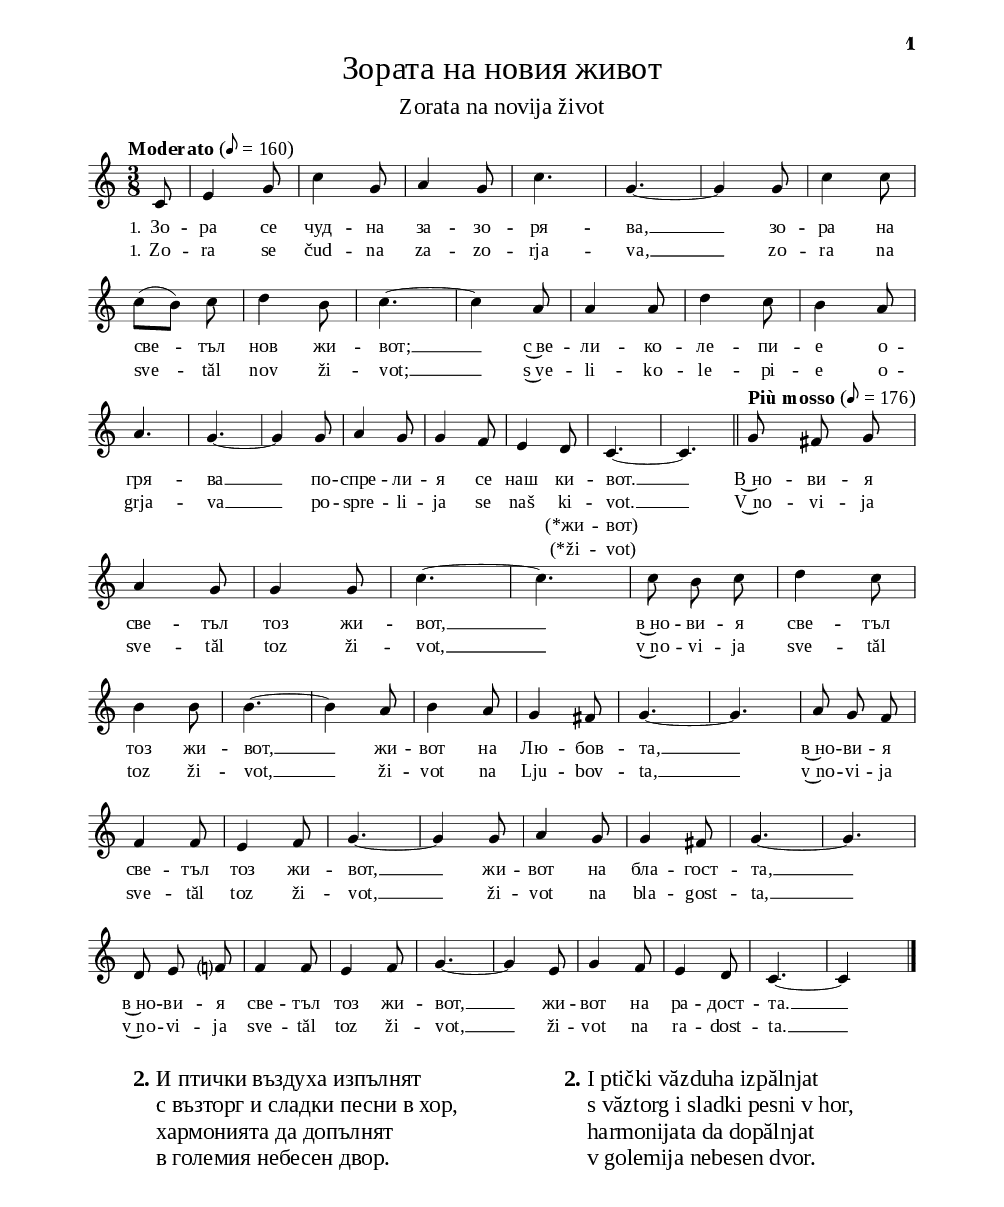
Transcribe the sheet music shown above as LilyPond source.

\version "2.24.4"

% include paper part and global functions
\include "include/globals.ily"

\bookpart {
  \label #'ref016
  \tocItem \markup "Зората на новия живот – Zorata na novija život"
  \include "include/bookpart-paper.ily"
  \score {
    \include "include/score-layout.ily"

    \new Voice \absolute  {
      \clef treble
      \key c \major
      \time 3/8
      \tempoFunc "Moderato" 8 "160"
      \partial 8
      \autoBeamOff
      c'8 |e'4 g'8|c''4 g'8 |a'4 g'8 |c''4.| g'4. ~ |  g'4 g'8 |
      c''4 c''8| \break \once \autoBeamOn c''8 ([  b'8  ])  \noBeam  c''8 |d''4 b'8  |c''4. ~ | c''4  a'8| a'4 a'8|
      d''4  c''8|  b'4 a'8| \break a'4. | g'4. ~ | g'4  g'8 | a'4 g'8 | g'4 f'8 |
      e'4 d'8 | c'4. ~ | c'4.  |   \bar "||"
      \tempoFunc "Più mosso" 8 "176"
      g'8  fis'8 g'8 | \break a'4 g'8 | g'4 g'8 | c''4. ~ |
      c''4.  |   c''8 b'8 c''8| d''4 c''8 |  \break b'4  b'8 | b'4. ~ | b'4   a'8| b'4 a'8 |
      g'4 fis'8 | g'4. ~ | g'4.  |  a'8 g'8 f'8 | \break f'4 f'8 | e'4 f'8 | g'4. ~ |
      g'4  g'8 | a'4 g'8 | g'4 fis'8 | g'4. ~ | g'4. | \break d'8 e'8 f'?8| f'4 f'8 |
      e'4 f'8 | g'4. ~ |g'4  e'8 | g'4 f'8 | e'4 d'8 | c'4. ~ | c' 4 s8 | \bar "|."
    }

    \addlyrics {
      \set stanza = "1." Зо -- ра се чуд -- на за -- зо -- ря -- ва, __ зо --
      ра на све -- тъл нов жи -- вот; __ с~ве -- ли -- ко --
      ле -- пи -- е о -- гря -- ва __  по -- спре -- ли -- я се
      наш ки -- вот. __  В~но -- ви -- я све -- тъл тоз жи -- вот, __
      в~но -- ви -- я све -- тъл тоз жи -- вот, __  жи -- вот на
      Лю -- бов -- та, __   в~но -- ви -- я све -- тъл тоз жи -- вот, __
      жи -- вот на бла -- гост -- та, __  в~но -- ви -- я све -- тъл
      тоз жи -- вот, __  жи -- вот на ра -- дост -- та. __
    }

    \addlyrics {
      \set stanza = "1." Zo -- ra se čud -- na za -- zo -- rja -- va, __ zo --
      ra na sve -- tăl nov ži -- vot; __ s~ve -- li -- ko --
      le -- pi -- e o -- grja -- va __  po -- spre -- li -- ja se
      naš ki -- vot. __  V~no -- vi -- ja sve -- tăl toz ži -- vot, __
      v~no -- vi -- ja sve -- tăl toz ži -- vot, __  ži -- vot na
      Lju -- bov -- ta, __   v~no -- vi -- ja sve -- tăl toz ži -- vot, __
      ži -- vot na bla -- gost -- ta, __  v~no -- vi -- ja sve -- tăl
      toz ži -- vot, __  ži -- vot na ra -- dost -- ta. __
    }
    \addlyrics {
      \repeat unfold 32 { \skip 2 } (*жи -- вот)}
      \addlyrics {
        \repeat unfold 32 { \skip 2 } (*ži -- vot)}

        \header {
          title = \titleFunc "Зората на новия живот" "Zorata na novija život"
        }

        \midi{}
      }
      \markup \vspace #1
      \markup \abs-fontsize #11 \override #`(baseline-skip . ,bgCoupletBaselineSkip) {
        \fill-line {
          \hspace #0.1
          \column {
            \line {
              \bold "2."
              \column {
                "И птички въздуха изпълнят"
                "с възторг и сладки песни в хор,"
                "хармонията да допълнят"
                "в големия небесен двор."
              }
            }
          }
          \hspace #0.1
          % adds horizontal spacing between columns
          \column {
            \line {
              \bold "2."
              \column {
                "I ptički văzduha izpălnjat"
                "s văztorg i sladki pesni v hor,"
                "harmonijata da dopălnjat"
                "v golemija nebesen dvor."
              }
            }
            % adds vertical spacing between verses
          }\hspace #0.1
        }
      }
      \pageBreak
      \markup \abs-fontsize #11 \override #`(baseline-skip . ,bgCoupletBaselineSkip) {
        \fill-line {
          \hspace #0.1
          \column {
            \vspace #1
            \line{ \italic"    Припев:"}
            %\vspace #0.3
            \line {
              "   "
              \column {
                "В новия светъл тоз живот, (2)"
                "живот на Любовта,"
                "в новия светъл тоз живот,"
                "живот на благостта,"
                "в новия светъл тоз живот,"
                "живот на радостта."
              }
            }
            \vspace #1
            \line {
              \bold "3."
              \column {
                "Трепти зората лекокрила"
                "и буди нашите души;"
                "като любяща майка мила"
                "подканва всекиго: „Стани!“."
              }
            }
            \vspace #1
            \line {
              \bold " "
              \column {
                \italic "  Припев ..."
              }
            }
            \vspace #0.5
            \line {
              \bold "4."
              \column {
                "Лъчи от любовта ни вливат"
                "в гърдите жива топлина,"
                "със сладка вяра ни повдигат"
                "във крепост и виделина."
              }
            }
            \vspace #1
            \line {
              \bold " "
              \column {
                \italic"  Припев ..."
              }
            }
            \vspace #0.5
            \line {
              \bold "5."
              \column {
                "О, тез лъчи от Бога идат,"
                "те пълнят нашите сърца"
                "и шепнат сладко как Той вика:"
                "„Елате, Mоите деца!“."
              }
            }
          }
          \hspace #0.1
          % adds horizontal spacing between columns
          \column {
            % adds vertical spacing between verses
            \vspace #1
            \line{ \italic"    Припев:"}
            \line {
              "   "
              \column {
                "V novija svetăl toz život, (2)"
                "život na Ljubovta,"
                "v novija svetăl toz život,"
                "život na blagostta,"
                "v novija svetăl toz život,"
                "život na radostta."
              }
            }
            \vspace #1
            \line {
              \bold "3."
              \column {
                "Trepti zorata lekokrila"
                "i budi našite duši;"
                "kato ljubjašta majka mila"
                "podkanva vsekigo: „Stani!“."
              }
            }
            \vspace #1
            \line {
              \bold " "
              \column {
                \italic "  Pripev ..."
              }
            }
            \vspace #0.5
            \line {
              \bold "4."
              \column {
                "Lăči ot ljubovta ni vlivat"
                "v gărdite živa toplina,"
                "săs sladka vjara ni povdigat"
                "văv krepost i videlina."
              }
            }
            \vspace #1
            \line {
              \bold " "
              \column {
                \italic"  Pripev ..."
              }
            }
            \vspace #0.5
            \line {
              \bold "5."
              \column {
                "O, tez lăči ot Boga idat,"
                "te pălnjat našite sărca"
                "i šepnat sladko kak Toj vika:"
                "„Elate, Moite deca!“."
              }
            }
          }\hspace #0.1
        }
      }

      \markup \vspace #1
      % include foreign translation(s) of the song
      \version "2.24.4"

\markup \fill-line { \fontsize #deTitleFontSize "Die Morgenröte des neuen Lebens" }
\markup \null
\markup \null
\markup \abs-fontsize #11 \override #`(baseline-skip . ,bgCoupletBaselineSkip) {
  \fill-line {
    \hspace #0.1
    \column {
      \line {
        \bold "1."
        \column {
          "Die wunderbare Morgenröte bricht an,"
          "die Morgenröte des hellen, neuen Lebens,"
          "mit Herrlichkeit bescheint sie"
          "unsere ruhende Bundeslade."
        }
      }
      \vspace #1
      \line{ \italic"    Refrain:"}
      %\vspace #0.3
      \line {
        "   "
        \column {
          "In diesem neuen, leuchtenden Leben,"
          "in diesem neuen, leuchtenden Leben,"
          "ein Leben der Liebe,"
          "in diesem neuen, leuchtenden Leben,"
          "ein Leben der Güte,"
          "in diesem neuen, leuchtenden Leben,"
          "ein Leben der Freude."
        }
      }
      \vspace #1
      \line {
        \bold "2."
        \column {
          "Und die Vögel erfüllen die Luft"
          "mit Begeisterung und süßen Liedern im Chor,"
          "damit sie die Harmonie ergänzen"
          "im großen himmlischen Hof."
        }
      }
      \vspace #1
      \line {
        \bold " "
        \column {
          \italic"  Refrain ..."
        }
      }

    }
    \hspace #0.1
    % adds horizontal spacing between columns
    \column {
      \line {
        \bold "3."
        \column {
          "Es flimmert" 
          "die leichtbeschwingtе Morgenröte"
          "und erweckt unsere Seelen;"
          "wie die liebe, liebevolle Mutter"
          "lädt sie jeden ein: „Stehe auf!“"
        }
      }
      \vspace #1
      \line {
        \bold " "
        \column {
          \italic"  Pripev ..."
        }
      }

      \vspace #0.5
      \line {
        \bold "4."
        \column {
          "Strahlen aus Liebe flößen"
          "in unsere Brust lebendige Wärme"
          "ein, mit süßem Glauben erheben sie "
          "uns in Stärke und Licht [videlina]."
        }
      }
      \vspace #1
      \line {
        \bold " "
        \column {
          \italic"  Pripev ..."
        }
      }

      \vspace #0.5
      \line {
        \bold "5."
        \column {
          "Oh, diese Strahlen kommen von Gott,"
          "sie erfüllen unsere Herzen"
          "und flüstern uns süß zu, wie Er ruft:"
          "„Kommt, meine Kinder!“"
        }
      }
      \vspace #1
      \line {
        \bold " "
        \column {
          \italic"  Pripev ..."
        }
      }

      % adds vertical spacing between verses
    }\hspace #0.1
  }
}


    } % bookpart
